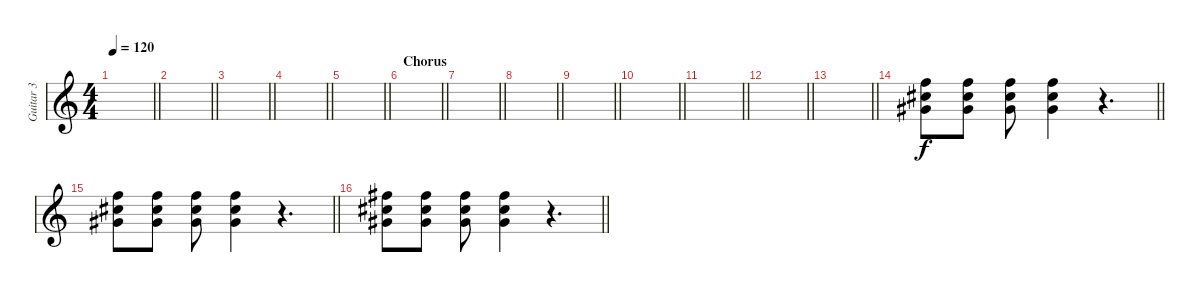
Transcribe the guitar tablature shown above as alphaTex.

\track ("Guitar 3" "Guitar 3") {instrument electricguitarclean}
\staff {score}
\tuning (E4 B3 G3 D3 A2 E2) {hide}
\ts (4 4)
\tempo 120
\clef g2
\barLineRight lightlight
\ks c
|
\barLineRight lightlight
|
\barLineRight lightlight
|
\barLineRight lightlight
|
\barLineRight lightlight
|
\section ("" "Chorus")
\barLineRight lightlight
|
\barLineRight lightlight
|
\barLineRight lightlight
|
\barLineRight lightlight
|
\barLineRight lightlight
|
\barLineRight lightlight
|
\barLineRight lightlight
|
\barLineRight lightlight
|
\barLineRight lightlight
(6.2 6.3 6.4).8 (6.2 6.3 6.4).8 (6.2 6.3 6.4).8 (6.2 6.3 6.4).4 r.4{d} |
\barLineRight lightlight
(6.2 6.3 6.4).8 (6.2 6.3 6.4).8 (6.2 6.3 6.4).8 (6.2 6.3 6.4).4 r.4{d} |
\barLineRight lightlight
(7.2 6.3 6.4).8 (7.2 6.3 6.4).8 (7.2 6.3 6.4).8 (7.2 6.3 6.4).4 r.4{d}
